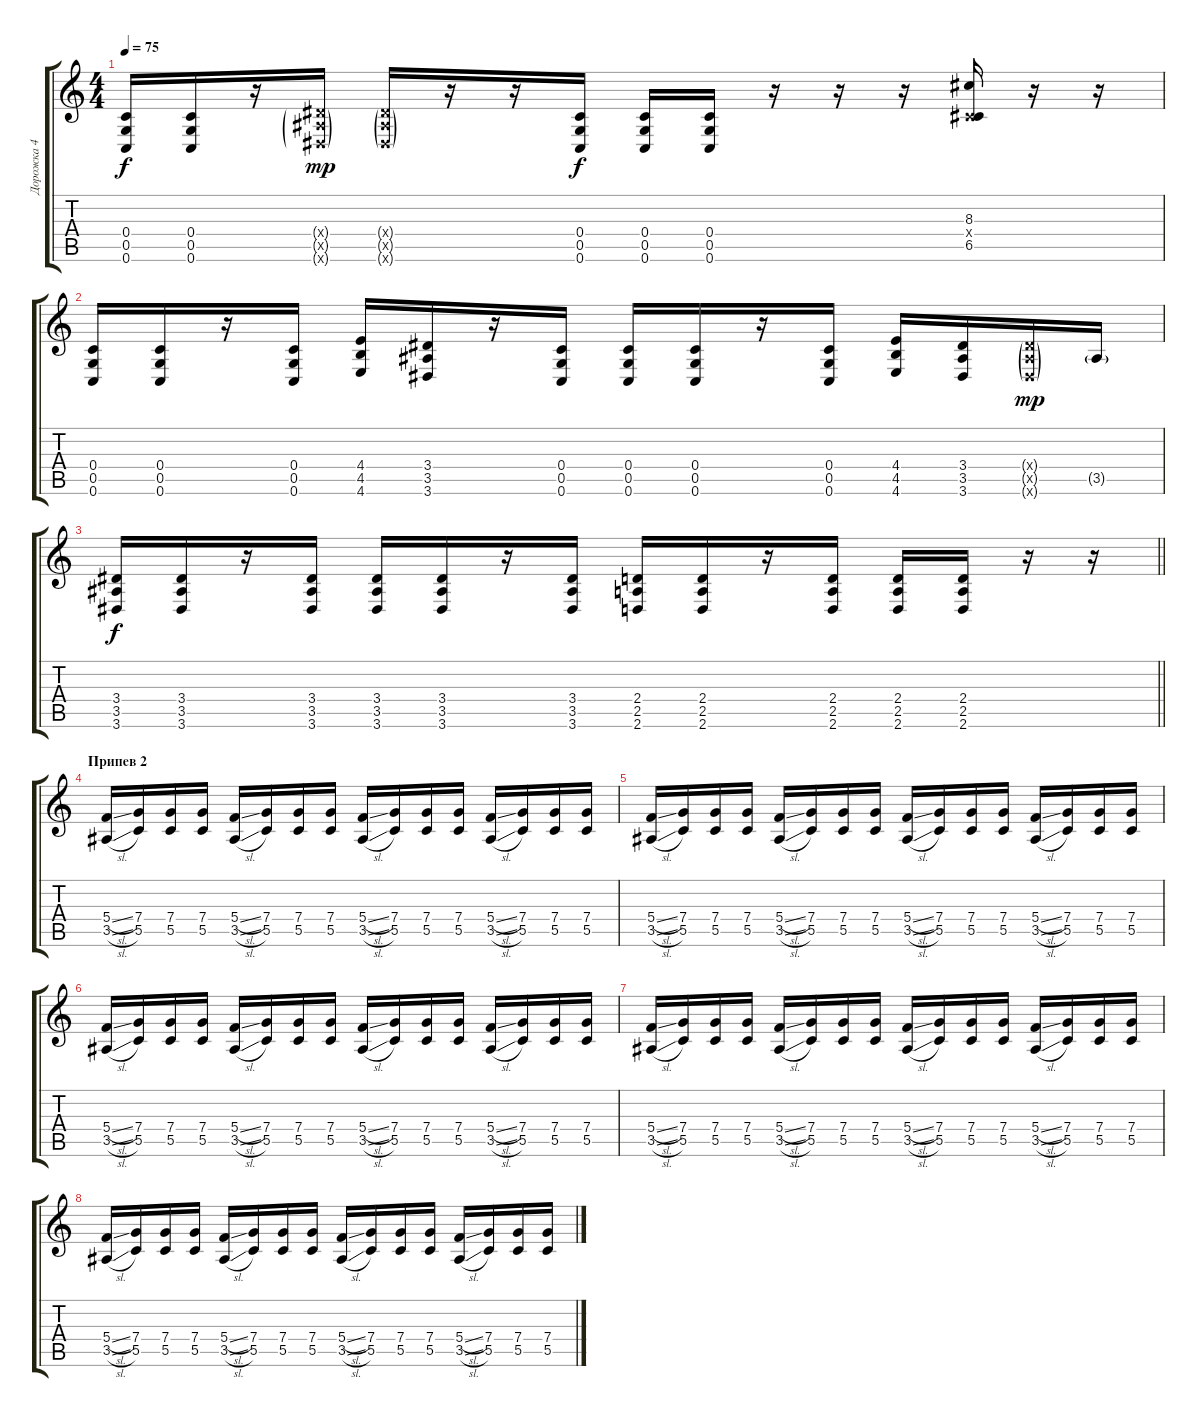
\track ("Дорожка 4" "Дорожка 4") {instrument distortionguitar}
\staff {score tabs}
\tuning (D4 A3 F3 C3 G2 C2) {hide}
\ts (4 4)
\tempo 75
\clef g2
\ks c
(0.4 0.5 0.6).16{dy f} (0.4 0.5 0.6).16 r.16 (3.4{g x} 3.5{g x} 3.6{g x}).16{dy mp} (3.4{g x} 3.5{g x} 3.6{g x}).16 r.16 r.16 (0.4 0.5 0.6).16{dy f} (0.4 0.5 0.6).16 (0.4 0.5 0.6).16 r.16 r.16 r.16 (8.3 0.4{x} 6.5).16 r.16 r.16 |
(0.4 0.5 0.6).16 (0.4 0.5 0.6).16 r.16 (0.4 0.5 0.6).16 (4.4 4.5 4.6).16 (3.4 3.5 3.6).16 r.16 (0.4 0.5 0.6).16 (0.4 0.5 0.6).16 (0.4 0.5 0.6).16 r.16 (0.4 0.5 0.6).16 (4.4 4.5 4.6).16 (3.4 3.5 3.6).16 (3.4{g x} 3.5{g x} 3.6{g x}).16{dy mp} 3.5{g}.16 |
\barLineRight lightlight
(3.4 3.5 3.6).16{dy f} (3.4 3.5 3.6).16 r.16 (3.4 3.5 3.6).16 (3.4 3.5 3.6).16 (3.4 3.5 3.6).16 r.16 (3.4 3.5 3.6).16 (2.4 2.5 2.6).16 (2.4 2.5 2.6).16 r.16 (2.4 2.5 2.6).16 (2.4 2.5 2.6).16 (2.4 2.5 2.6).16 r.16 r.16 |
\section ("" "Припев 2")
(5.4{sl} 3.5{sl}).16 (7.4 5.5).16 (7.4 5.5).16 (7.4 5.5).16 (5.4{sl} 3.5{sl}).16 (7.4 5.5).16 (7.4 5.5).16 (7.4 5.5).16 (5.4{sl} 3.5{sl}).16 (7.4 5.5).16 (7.4 5.5).16 (7.4 5.5).16 (5.4{sl} 3.5{sl}).16 (7.4 5.5).16 (7.4 5.5).16 (7.4 5.5).16 |
(5.4{sl} 3.5{sl}).16 (7.4 5.5).16 (7.4 5.5).16 (7.4 5.5).16 (5.4{sl} 3.5{sl}).16 (7.4 5.5).16 (7.4 5.5).16 (7.4 5.5).16 (5.4{sl} 3.5{sl}).16 (7.4 5.5).16 (7.4 5.5).16 (7.4 5.5).16 (5.4{sl} 3.5{sl}).16 (7.4 5.5).16 (7.4 5.5).16 (7.4 5.5).16 |
(5.4{sl} 3.5{sl}).16 (7.4 5.5).16 (7.4 5.5).16 (7.4 5.5).16 (5.4{sl} 3.5{sl}).16 (7.4 5.5).16 (7.4 5.5).16 (7.4 5.5).16 (5.4{sl} 3.5{sl}).16 (7.4 5.5).16 (7.4 5.5).16 (7.4 5.5).16 (5.4{sl} 3.5{sl}).16 (7.4 5.5).16 (7.4 5.5).16 (7.4 5.5).16 |
(5.4{sl} 3.5{sl}).16 (7.4 5.5).16 (7.4 5.5).16 (7.4 5.5).16 (5.4{sl} 3.5{sl}).16 (7.4 5.5).16 (7.4 5.5).16 (7.4 5.5).16 (5.4{sl} 3.5{sl}).16 (7.4 5.5).16 (7.4 5.5).16 (7.4 5.5).16 (5.4{sl} 3.5{sl}).16 (7.4 5.5).16 (7.4 5.5).16 (7.4 5.5).16 |
(5.4{sl} 3.5{sl}).16 (7.4 5.5).16 (7.4 5.5).16 (7.4 5.5).16 (5.4{sl} 3.5{sl}).16 (7.4 5.5).16 (7.4 5.5).16 (7.4 5.5).16 (5.4{sl} 3.5{sl}).16 (7.4 5.5).16 (7.4 5.5).16 (7.4 5.5).16 (5.4{sl} 3.5{sl}).16 (7.4 5.5).16 (7.4 5.5).16 (7.4 5.5).16
